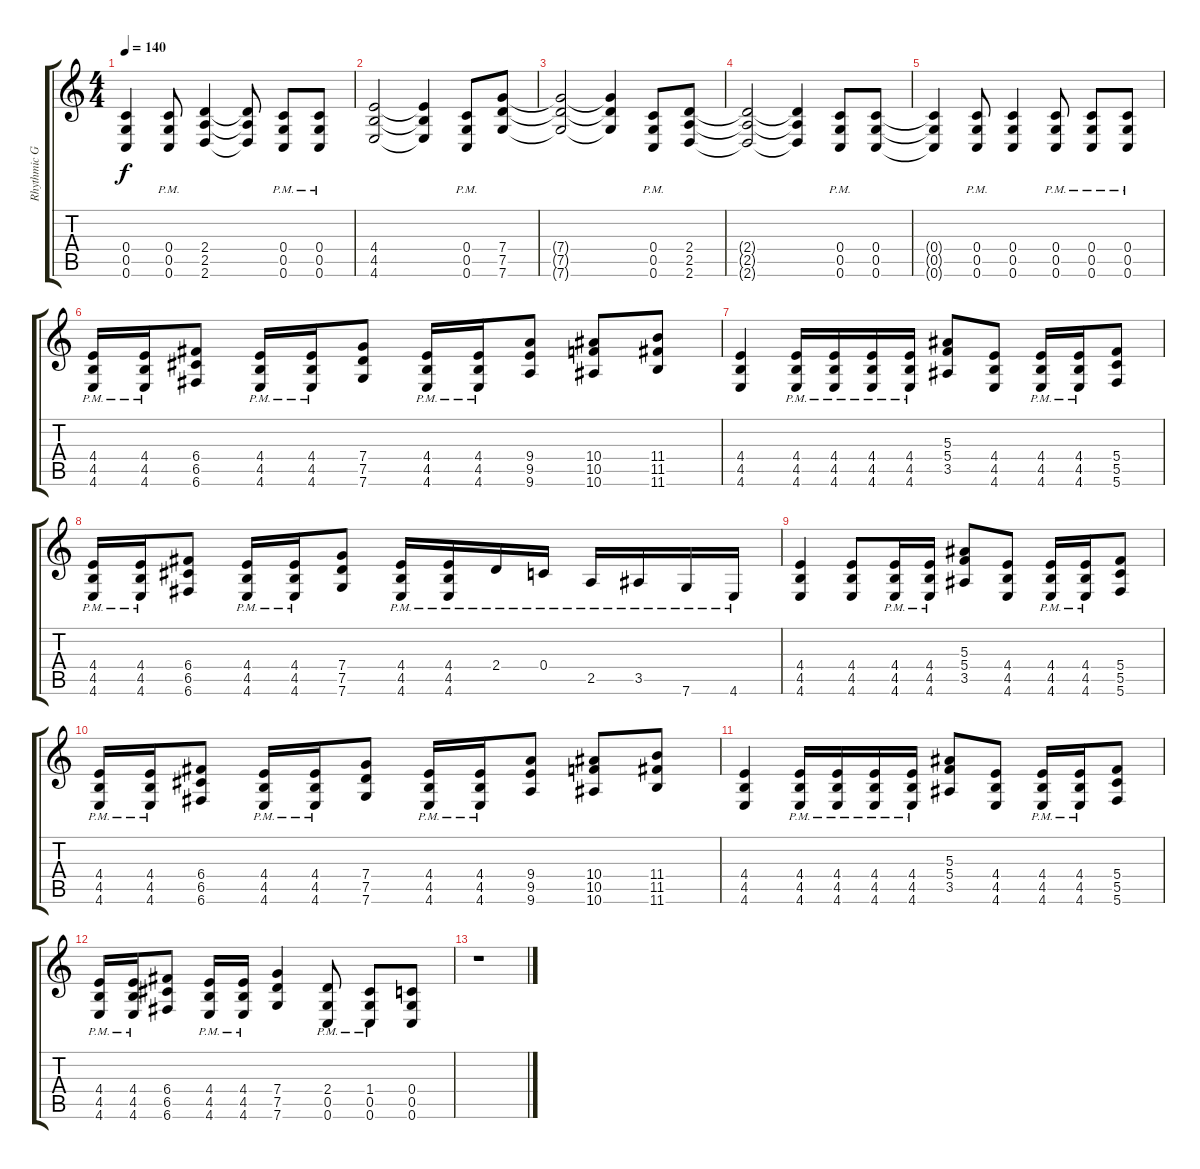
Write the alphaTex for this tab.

\track ("Rhythmic Guitar" "Rhythmic G") {instrument distortionguitar}
\staff {score tabs}
\tuning (D4 A3 F3 C3 G2 C2) {hide}
\ts (4 4)
\tempo 140
\clef g2
\ks c
(0.4{t} 0.5{t} 0.6{t}).4{dy f} (0.4{pm} 0.5{pm} 0.6{pm}).8 (2.4 2.5 2.6).4 (2.4{t} 2.5{t} 2.6{t}).8 (0.4{pm} 0.5{pm} 0.6{pm}).8 (0.4{pm} 0.5{pm} 0.6{pm}).8 |
(4.4 4.5 4.6).2 (4.4{t} 4.5{t} 4.6{t}).4 (0.4{pm} 0.5{pm} 0.6{pm}).8 (7.4 7.5 7.6).8 |
(7.4{t} 7.5{t} 7.6{t}).2 (7.4{t} 7.5{t} 7.6{t}).4 (0.4{pm} 0.5{pm} 0.6{pm}).8 (2.4 2.5 2.6).8 |
(2.4{t} 2.5{t} 2.6{t}).2 (2.4{t} 2.5{t} 2.6{t}).4 (0.4{pm} 0.5{pm} 0.6{pm}).8 (0.4 0.5 0.6).8 |
(0.4{t} 0.5{t} 0.6{t}).4 (0.4{pm} 0.5{pm} 0.6{pm}).8 (0.4 0.5 0.6).4 (0.4{pm} 0.5{pm} 0.6{pm}).8 (0.4{pm} 0.5{pm} 0.6{pm}).8 (0.4{pm} 0.5{pm} 0.6{pm}).8 |
(4.4{pm} 4.5{pm} 4.6{pm}).16 (4.4{pm} 4.5{pm} 4.6{pm}).16 (6.4 6.5 6.6).8 (4.4{pm} 4.5{pm} 4.6{pm}).16 (4.4{pm} 4.5{pm} 4.6{pm}).16 (7.4 7.5 7.6).8 (4.4{pm} 4.5{pm} 4.6{pm}).16 (4.4{pm} 4.5{pm} 4.6{pm}).16 (9.4 9.5 9.6).8 (10.4 10.5 10.6).8 (11.4 11.5 11.6).8 |
(4.4 4.5 4.6).4 (4.4{pm} 4.5{pm} 4.6{pm}).16 (4.4{pm} 4.5{pm} 4.6{pm}).16 (4.4{pm} 4.5{pm} 4.6{pm}).16 (4.4{pm} 4.5{pm} 4.6{pm}).16 (5.3 5.4 3.5).8 (4.4 4.5 4.6).8 (4.4{pm} 4.5{pm} 4.6{pm}).16 (4.4{pm} 4.5{pm} 4.6{pm}).16 (5.4 5.5 5.6).8 |
(4.4{pm} 4.5{pm} 4.6{pm}).16 (4.4{pm} 4.5{pm} 4.6{pm}).16 (6.4 6.5 6.6).8 (4.4{pm} 4.5{pm} 4.6{pm}).16 (4.4{pm} 4.5{pm} 4.6{pm}).16 (7.4 7.5 7.6).8 (4.4{pm} 4.5{pm} 4.6{pm}).16 (4.4{pm} 4.5{pm} 4.6{pm}).16 2.4{pm}.16 0.4{pm}.16 2.5{pm}.16 3.5{pm}.16 7.6{pm}.16 4.6{pm}.16 |
(4.4 4.5 4.6).4 (4.4 4.5 4.6).8 (4.4{pm} 4.5{pm} 4.6{pm}).16 (4.4{pm} 4.5{pm} 4.6{pm}).16 (5.3 5.4 3.5).8 (4.4 4.5 4.6).8 (4.4{pm} 4.5{pm} 4.6{pm}).16 (4.4{pm} 4.5{pm} 4.6{pm}).16 (5.4 5.5 5.6).8 |
(4.4{pm} 4.5{pm} 4.6{pm}).16 (4.4{pm} 4.5{pm} 4.6{pm}).16 (6.4 6.5 6.6).8 (4.4{pm} 4.5{pm} 4.6{pm}).16 (4.4{pm} 4.5{pm} 4.6{pm}).16 (7.4 7.5 7.6).8 (4.4{pm} 4.5{pm} 4.6{pm}).16 (4.4{pm} 4.5{pm} 4.6{pm}).16 (9.4 9.5 9.6).8 (10.4 10.5 10.6).8 (11.4 11.5 11.6).8 |
(4.4 4.5 4.6).4 (4.4{pm} 4.5{pm} 4.6{pm}).16 (4.4{pm} 4.5{pm} 4.6{pm}).16 (4.4{pm} 4.5{pm} 4.6{pm}).16 (4.4{pm} 4.5{pm} 4.6{pm}).16 (5.3 5.4 3.5).8 (4.4 4.5 4.6).8 (4.4{pm} 4.5{pm} 4.6{pm}).16 (4.4{pm} 4.5{pm} 4.6{pm}).16 (5.4 5.5 5.6).8 |
(4.4{pm} 4.5{pm} 4.6{pm}).16 (4.4{pm} 4.5{pm} 4.6{pm}).16 (6.4 6.5 6.6).8 (4.4{pm} 4.5{pm} 4.6{pm}).16 (4.4{pm} 4.5{pm} 4.6{pm}).16 (7.4 7.5 7.6).4 (2.4{pm} 0.5{pm} 0.6{pm}).8 (1.4{pm} 0.5{pm} 0.6{pm}).8 (0.4 0.5 0.6).8 |
r.1
